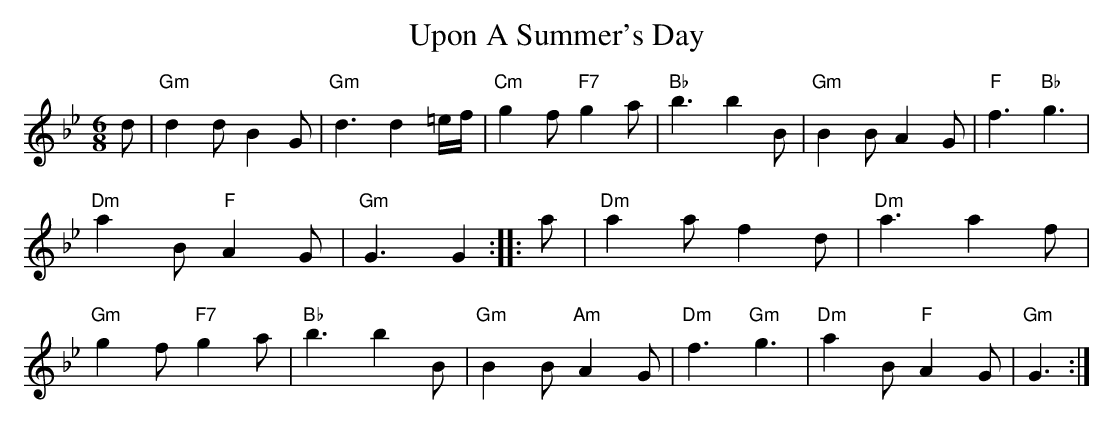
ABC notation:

X:1
T:Upon A Summer's Day
M:6/8
L:1/8
K:Bb
d | "Gm"d2d B2G | "Gm"d3 d2=e/2f/2 | "Cm"g2f "F7"g2a | "Bb"b3 b2B | \
"Gm"B2B A2G | "F"f3 "Bb"g3 | "Dm"a2B "F"A2G | "Gm"G3 G2 :: \
a | "Dm"a2a f2d | "Dm"a3 a2f | "Gm"g2f "F7"g2a | "Bb"b3 b2B | \
"Gm"B2B "Am"A2G | "Dm"f3 "Gm"g3 | "Dm"a2B "F"A2G | "Gm"G3 :|
